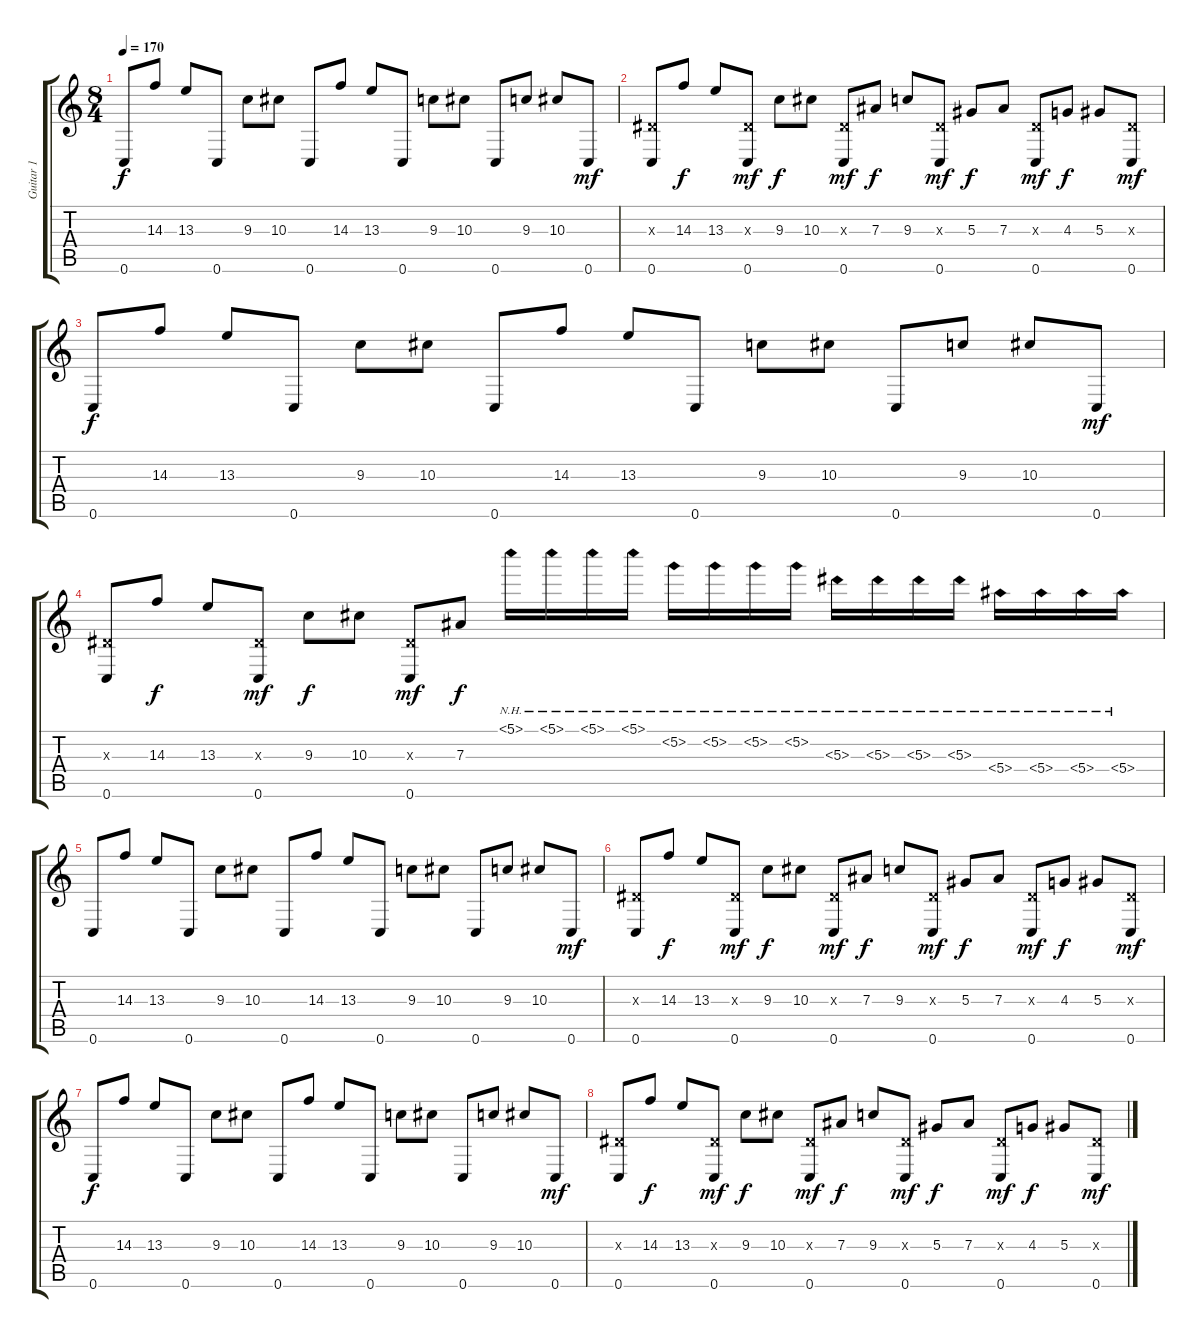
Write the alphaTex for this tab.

\track ("Guitar 1" "Guitar 1") {instrument distortionguitar}
\staff {score tabs}
\tuning (C4 G3 Eb3 Bb2 F2 C2) {hide}
\ts (8 4)
\tempo 170
\clef g2
\ks c
0.6.8{dy f} 14.3.8 13.3.8 0.6.8 9.3.8 10.3.8 0.6.8 14.3.8 13.3.8 0.6.8 9.3.8 10.3.8 0.6.8 9.3.8 10.3.8 0.6.8{dy mf} |
(0.3{x} 0.6).8 14.3.8{dy f} 13.3.8 (0.3{x} 0.6).8{dy mf} 9.3.8{dy f} 10.3.8 (0.3{x} 0.6).8{dy mf} 7.3.8{dy f} 9.3.8 (0.3{x} 0.6).8{dy mf} 5.3.8{dy f} 7.3.8 (0.3{x} 0.6).8{dy mf} 4.3.8{dy f} 5.3.8 (0.3{x} 0.6).8{dy mf} |
0.6.8{dy f} 14.3.8 13.3.8 0.6.8 9.3.8 10.3.8 0.6.8 14.3.8 13.3.8 0.6.8 9.3.8 10.3.8 0.6.8 9.3.8 10.3.8 0.6.8{dy mf} |
(0.3{x} 0.6).8 14.3.8{dy f} 13.3.8 (0.3{x} 0.6).8{dy mf} 9.3.8{dy f} 10.3.8 (0.3{x} 0.6).8{dy mf} 7.3.8{dy f} 5.1{nh}.16 5.1{nh}.16 5.1{nh}.16 5.1{nh}.16 5.2{nh}.16 5.2{nh}.16 5.2{nh}.16 5.2{nh}.16 5.3{nh}.16 5.3{nh}.16 5.3{nh}.16 5.3{nh}.16 5.4{nh}.16 5.4{nh}.16 5.4{nh}.16 5.4{nh}.16 |
0.6.8 14.3.8 13.3.8 0.6.8 9.3.8 10.3.8 0.6.8 14.3.8 13.3.8 0.6.8 9.3.8 10.3.8 0.6.8 9.3.8 10.3.8 0.6.8{dy mf} |
(0.3{x} 0.6).8 14.3.8{dy f} 13.3.8 (0.3{x} 0.6).8{dy mf} 9.3.8{dy f} 10.3.8 (0.3{x} 0.6).8{dy mf} 7.3.8{dy f} 9.3.8 (0.3{x} 0.6).8{dy mf} 5.3.8{dy f} 7.3.8 (0.3{x} 0.6).8{dy mf} 4.3.8{dy f} 5.3.8 (0.3{x} 0.6).8{dy mf} |
0.6.8{dy f} 14.3.8 13.3.8 0.6.8 9.3.8 10.3.8 0.6.8 14.3.8 13.3.8 0.6.8 9.3.8 10.3.8 0.6.8 9.3.8 10.3.8 0.6.8{dy mf} |
(0.3{x} 0.6).8 14.3.8{dy f} 13.3.8 (0.3{x} 0.6).8{dy mf} 9.3.8{dy f} 10.3.8 (0.3{x} 0.6).8{dy mf} 7.3.8{dy f} 9.3.8 (0.3{x} 0.6).8{dy mf} 5.3.8{dy f} 7.3.8 (0.3{x} 0.6).8{dy mf} 4.3.8{dy f} 5.3.8 (0.3{x} 0.6).8{dy mf}
